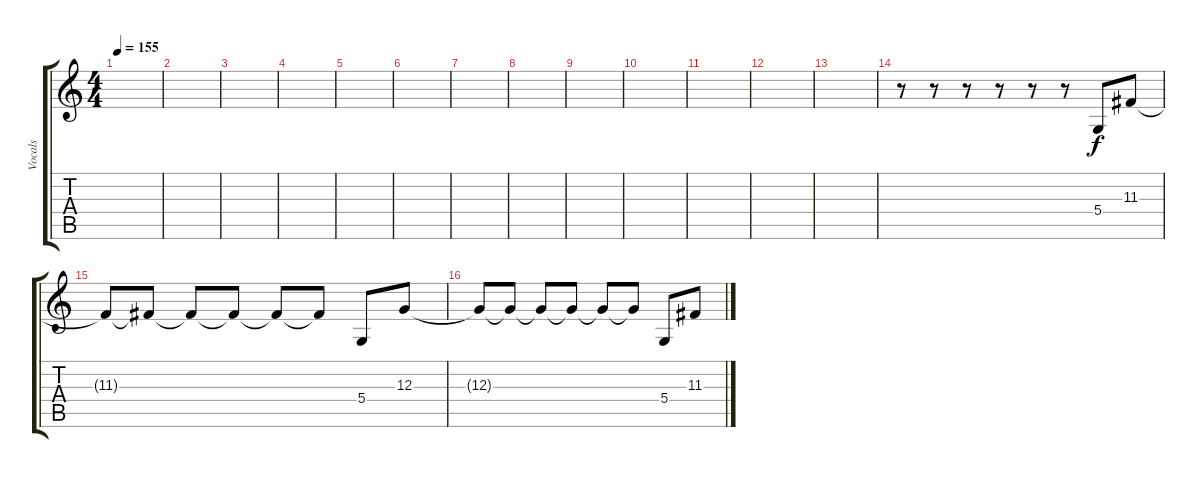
\track ("Vocals" "Vocals") {instrument englishhorn}
\staff {score tabs}
\tuning (E4 B3 G3 D3 A2 D2) {hide}
\ts (4 4)
\tempo 155
\clef g2
\ks c
|
|
|
|
|
|
|
|
|
|
|
|
|
r.8 r.8 r.8 r.8 r.8 r.8 5.4.8 11.3.8 |
11.3{t}.8 11.3{t}.8 11.3{t}.8 11.3{t}.8 11.3{t}.8 11.3{t}.8 5.4.8 12.3.8 |
12.3{t}.8 12.3{t}.8 12.3{t}.8 12.3{t}.8 12.3{t}.8 12.3{t}.8 5.4.8 11.3.8
